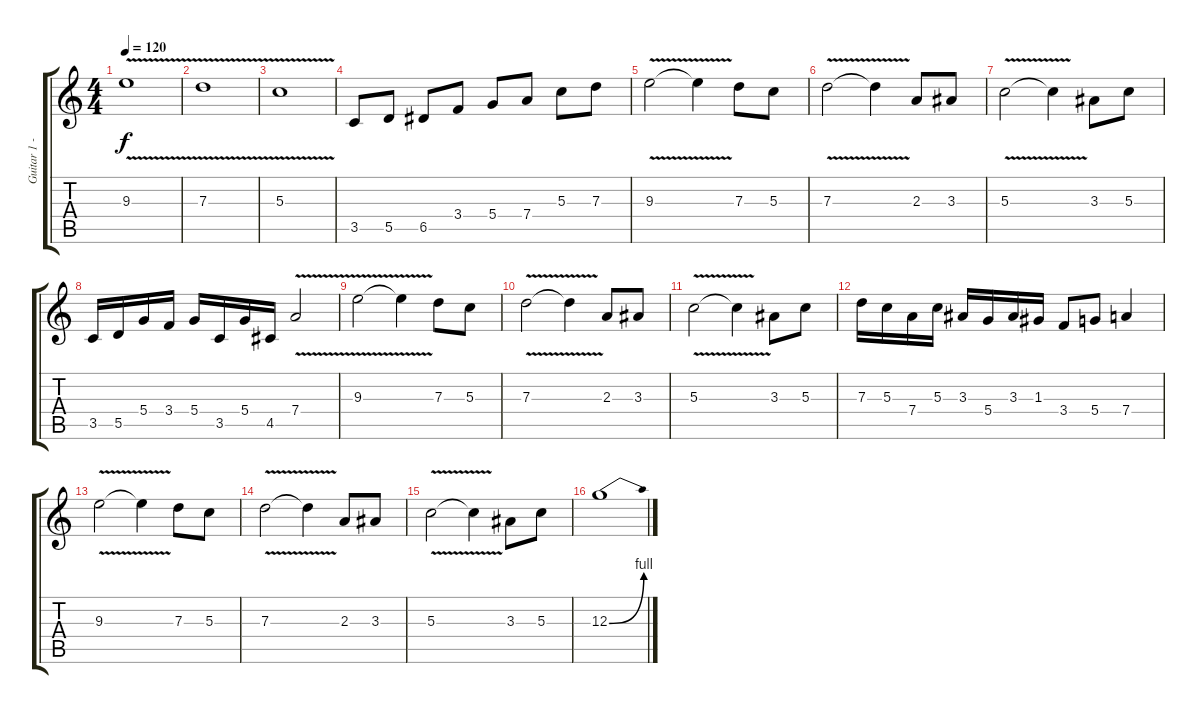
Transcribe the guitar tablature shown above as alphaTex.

\track ("Guitar 1 - Pato" "Guitar 1 -") {instrument distortionguitar}
\staff {score tabs}
\tuning (E4 B3 G3 D3 A2 E2) {hide}
\ts (4 4)
\tempo 120
\clef g2
\ks c
9.3{v}.1{dy f volume 13 balance 8} |
7.3{v}.1 |
5.3{v}.1 |
3.5.8 5.5.8 6.5.8 3.4.8 5.4.8 7.4.8 5.3.8 7.3.8 |
9.3{v}.2{balance 8} 9.3{t}.4 7.3.8 5.3.8 |
7.3{v}.2 7.3{t}.4 2.3.8 3.3.8 |
5.3{v}.2 5.3{t}.4 3.3.8 5.3.8 |
3.5.16 5.5.16 5.4.16 3.4.16 5.4.16 3.5.16 5.4.16 4.5.16 7.4{v}.2 |
9.3{v}.2{balance 8} 9.3{t}.4 7.3.8 5.3.8 |
7.3{v}.2 7.3{t}.4 2.3.8 3.3.8 |
5.3{v}.2 5.3{t}.4 3.3.8 5.3.8 |
7.3.16 5.3.16 7.4.16 5.3.16 3.3.16 5.4.16 3.3.16 1.3.16 3.4.8 5.4.8 7.4.4 |
9.3{v}.2{balance 8} 9.3{t}.4 7.3.8 5.3.8 |
7.3{v}.2 7.3{t}.4 2.3.8 3.3.8 |
5.3{v}.2 5.3{t}.4 3.3.8 5.3.8 |
12.3{be (bend 0 0 60 4)}.1
